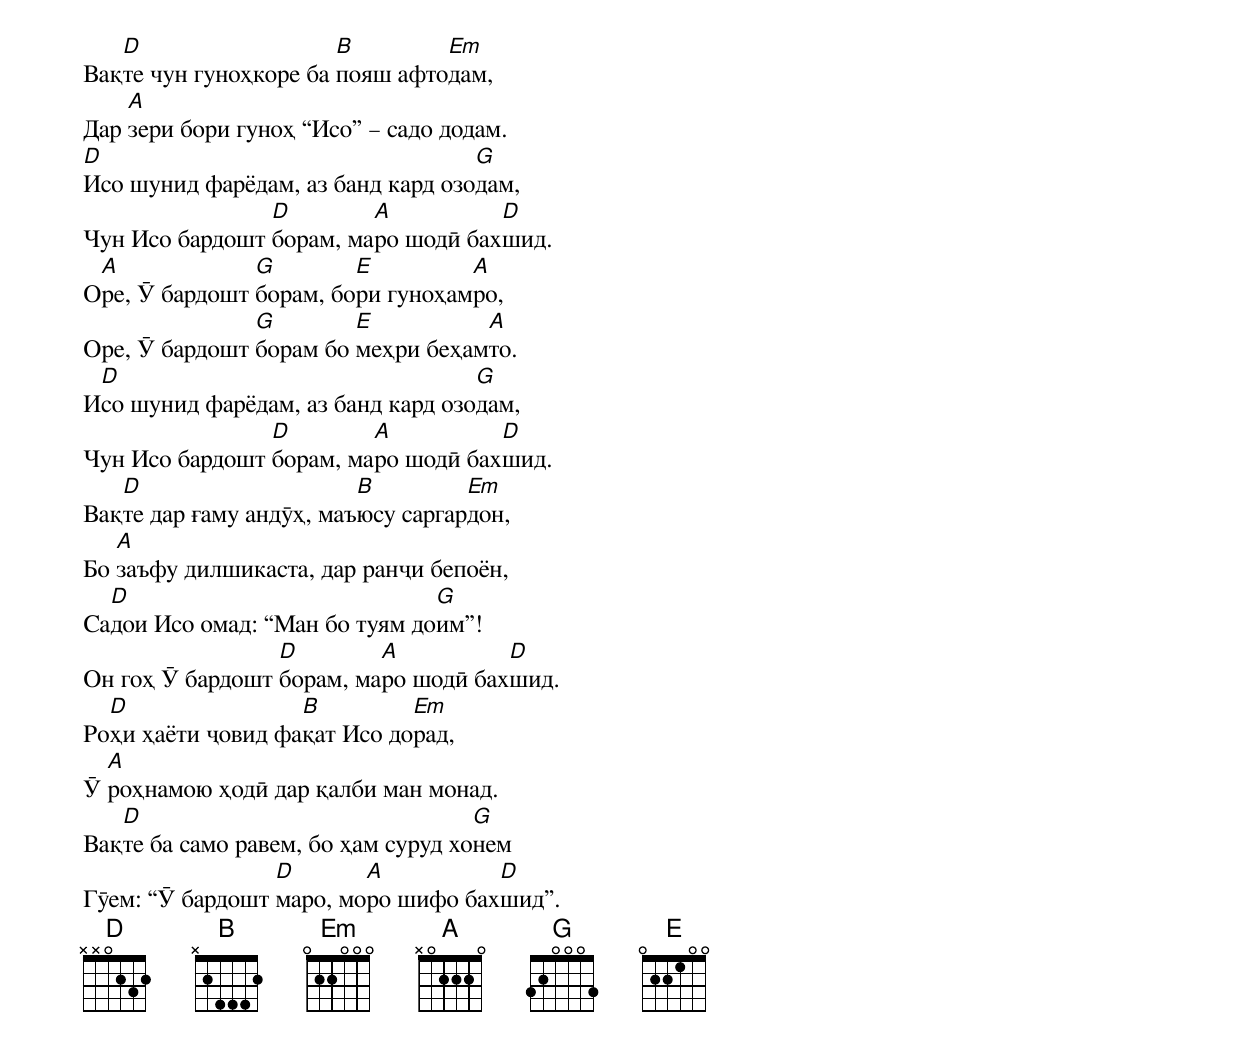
Вақ[D]те чун гуноҳкоре ба [B]пояш афто[Em]дам,
Дар [A]зери бори гуноҳ “Исо” – садо додам.
[D]Исо шунид фарёдам, аз банд кард озо[G]дам,
Чун Исо бардошт [D]борам, ма[A]ро шодӣ бах[D]шид.
О[A]ре, Ӯ бардошт [G]борам, бо[E]ри гуноҳам[A]ро,
Оре, Ӯ бардошт [G]борам бо [E]меҳри беҳам[A]то.
И[D]со шунид фарёдам, аз банд кард озо[G]дам,
Чун Исо бардошт [D]борам, ма[A]ро шодӣ бах[D]шид.
Вақ[D]те дар ғаму андӯҳ, маъ[B]юсу саргар[Em]дон,
Бо [A]заъфу дилшикаста, дар ранҷи бепоён,
Са[D]дои Исо омад: “Ман бо туям до[G]им”!
Он гоҳ Ӯ бардошт [D]борам, ма[A]ро шодӣ бах[D]шид.
Ро[D]ҳи ҳаёти ҷовид фа[B]қат Исо до[Em]рад,
Ӯ [A]роҳнамою ҳодӣ дар қалби ман монад.
Вақ[D]те ба само равем, бо ҳам суруд хо[G]нем
Гӯем: “Ӯ бардошт [D]маро, мо[A]ро шифо бах[D]шид”.
